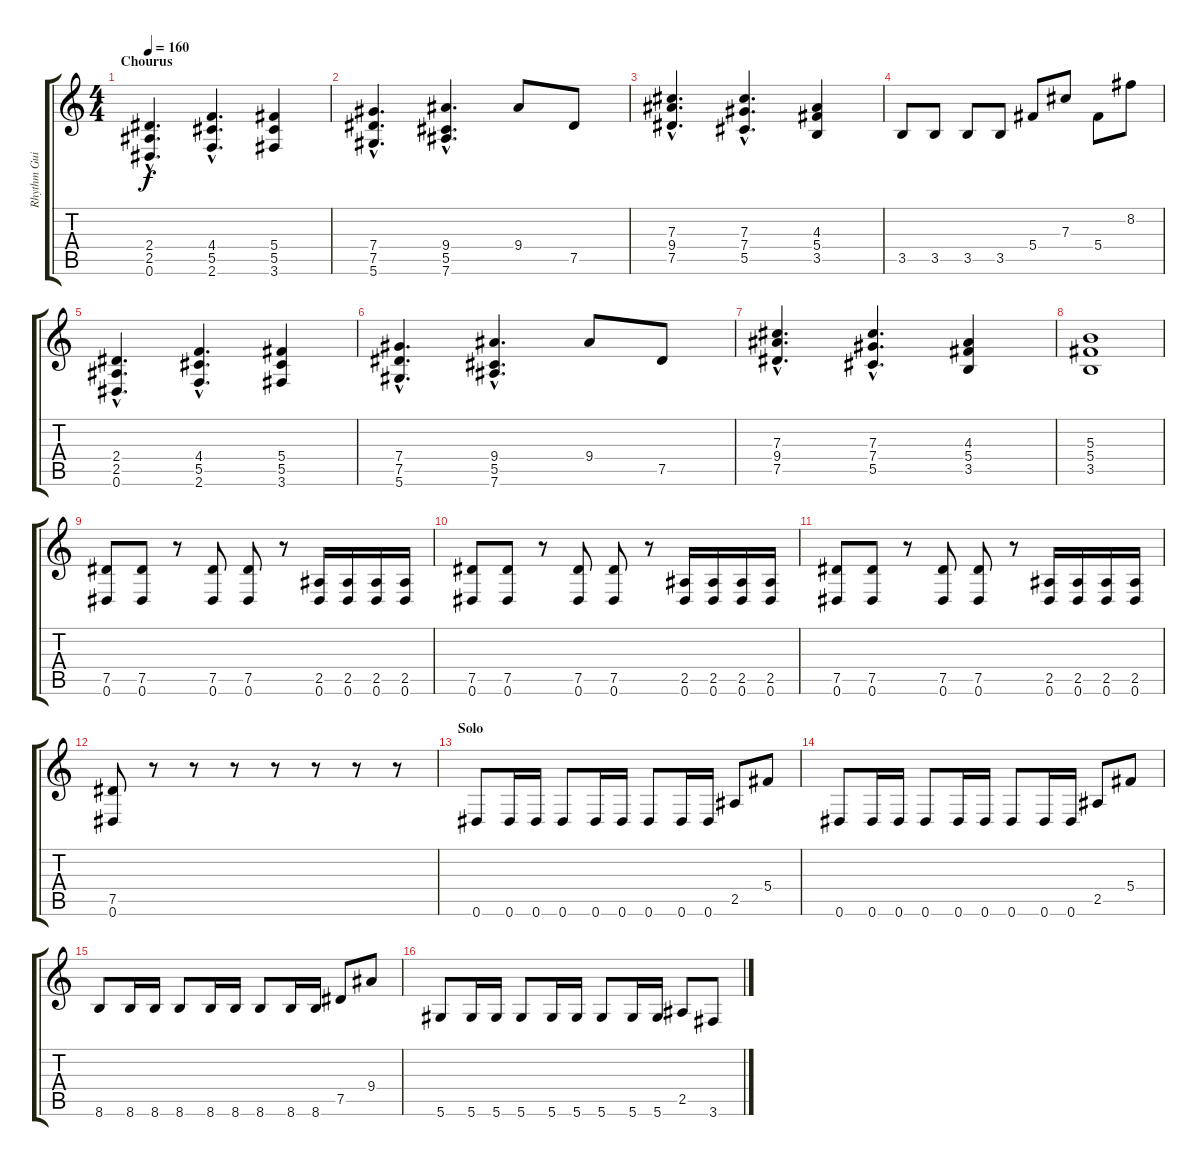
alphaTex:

\track ("Rhythm Guitar I" "Rhythm Gui") {instrument distortionguitar}
\staff {score tabs}
\tuning (Eb4 Bb3 Gb3 Db3 Ab2 Eb2) {hide}
\ts (4 4)
\section ("" "Chourus")
\tempo 160
\clef g2
\ks c
(2.4{hac} 2.5{hac} 0.6{hac}).4{d dy f} (4.4{hac} 5.5{hac} 2.6{hac}).4{d} (5.4 5.5 3.6).4 |
(7.4{hac} 7.5{hac} 5.6{hac}).4{d} (9.4{hac} 5.5{hac} 7.6{hac}).4{d} 9.4.8 7.5.8 |
(7.3{hac} 9.4{hac} 7.5{hac}).4{d} (7.3{hac} 7.4{hac} 5.5{hac}).4{d} (4.3 5.4 3.5).4 |
3.5.8 3.5.8 3.5.8 3.5.8 5.4.8 7.3.8 5.4.8 8.2.8 |
(2.4{hac} 2.5{hac} 0.6{hac}).4{d} (4.4{hac} 5.5{hac} 2.6{hac}).4{d} (5.4 5.5 3.6).4 |
(7.4{hac} 7.5{hac} 5.6{hac}).4{d} (9.4{hac} 5.5{hac} 7.6{hac}).4{d} 9.4.8 7.5.8 |
(7.3{hac} 9.4{hac} 7.5{hac}).4{d} (7.3{hac} 7.4{hac} 5.5{hac}).4{d} (4.3 5.4 3.5).4 |
(5.3 5.4 3.5).1 |
(7.5 0.6).8 (7.5 0.6).8 r.8 (7.5 0.6).8 (7.5 0.6).8 r.8 (2.5 0.6).16 (2.5 0.6).16 (2.5 0.6).16 (2.5 0.6).16 |
(7.5 0.6).8 (7.5 0.6).8 r.8 (7.5 0.6).8 (7.5 0.6).8 r.8 (2.5 0.6).16 (2.5 0.6).16 (2.5 0.6).16 (2.5 0.6).16 |
(7.5 0.6).8 (7.5 0.6).8 r.8 (7.5 0.6).8 (7.5 0.6).8 r.8 (2.5 0.6).16 (2.5 0.6).16 (2.5 0.6).16 (2.5 0.6).16 |
(7.5 0.6).8 r.8 r.8 r.8 r.8 r.8 r.8 r.8 |
\section ("" "Solo")
0.6.8 0.6.16 0.6.16 0.6.8 0.6.16 0.6.16 0.6.8 0.6.16 0.6.16 2.5.8 5.4.8 |
0.6.8 0.6.16 0.6.16 0.6.8 0.6.16 0.6.16 0.6.8 0.6.16 0.6.16 2.5.8 5.4.8 |
8.6.8 8.6.16 8.6.16 8.6.8 8.6.16 8.6.16 8.6.8 8.6.16 8.6.16 7.5.8 9.4.8 |
5.6.8 5.6.16 5.6.16 5.6.8 5.6.16 5.6.16 5.6.8 5.6.16 5.6.16 2.5.8 3.6.8
